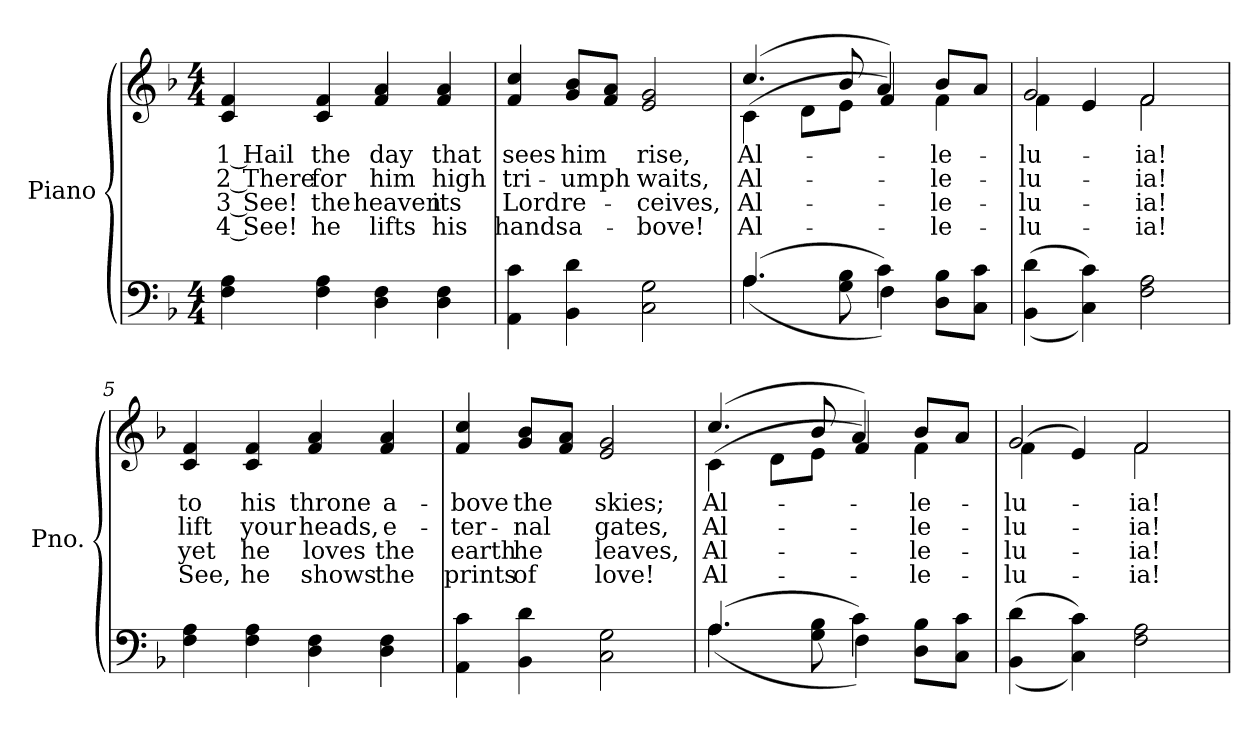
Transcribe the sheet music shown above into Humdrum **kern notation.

**kern	**kern	**text	**text	**text	**text
*part2	*part1	*part1	*part1	*part1	*part1
*staff2	*staff1	*staff1	*staff1	*staff1	*staff1
*I"Piano	*I"Piano	*	*	*	*
*I'Pno.	*I'Pno.	*	*	*	*
!!LO:PB:g=z
*clefF4	*clefG2	*	*	*	*
*k[b-]	*k[b-]	*	*	*	*
*F:	*F:	*	*	*	*
*M4/4	*M4/4	*	*	*	*
=1	=1	=1	=1	=1	=1
!	!	!LO:LY:b:color=#000000	!LO:LY:b:color=#000000	!LO:LY:b:color=#000000	!LO:LY:b:color=#000000
4Fi\ 4Ai	4ci/ 4fi	1 Hail	2 There	3 See!	4 See!
!	!	!LO:LY:b:color=#000000	!LO:LY:b:color=#000000	!LO:LY:b:color=#000000	!LO:LY:b:color=#000000
4Fi\ 4Ai	4ci/ 4fi	the	for	the	he
!	!	!LO:LY:b:color=#000000	!LO:LY:b:color=#000000	!LO:LY:b:color=#000000	!LO:LY:b:color=#000000
4Di\ 4Fi	4fi/ 4ai	day	him	heaven	lifts
!	!	!LO:LY:b:color=#000000	!LO:LY:b:color=#000000	!LO:LY:b:color=#000000	!LO:LY:b:color=#000000
4Di\ 4Fi	4fi/ 4ai	that	high	its	his
=2	=2	=2	=2	=2	=2
!	!	!LO:LY:b:color=#000000	!LO:LY:b:color=#000000	!LO:LY:b:color=#000000	!LO:LY:b:color=#000000
4AAi\ 4ci	4fi/ 4cci	sees	tri-	Lord	hands
!	!	!LO:LY:b:color=#000000	!LO:LY:b:color=#000000	!LO:LY:b:color=#000000	!LO:LY:b:color=#000000
4BB-i\ 4di	8gi/ 8b-i/L	him	-umph	re-	-a-
.	8fi/ 8ai/J	.	.	.	.
!	!	!LO:LY:b:color=#000000	!LO:LY:b:color=#000000	!LO:LY:b:color=#000000	!LO:LY:b:color=#000000
2Ci\ 2Gi	2ei/ 2gi	rise,	waits,	-ceives,	bove!
=3	=3	=3	=3	=3	=3
*^	*	*	*	*	*
!	!	!	!LO:LY:b:color=#000000	!LO:LY:b:color=#000000	!LO:LY:b:color=#000000	!LO:LY:b:color=#000000
*	*	*^	*	*	*	*
(4.Ai/	(4.Ai\	(4.cci/	(4ci\	Al-	Al-	Al-	-Al-
.	.	.	8di\L	.	.	.	.
8Gi\ 8B-i	8ryy	8b-i/	8ei\J	.	.	.	.
4ci\)	4Fi\)	4ai/)	4fi/)	.	.	.	.
!	!	!	!	!LO:LY:b:color=#000000	!LO:LY:b:color=#000000	!LO:LY:b:color=#000000	!LO:LY:b:color=#000000
8Di\ 8B-i\L	4ryy	8b-i/L	4fi\	-le-	-le-	-le-	-le-
8Ci\ 8ci\J	.	8ai/J	.	.	.	.	.
*v	*v	*	*	*	*	*	*
!!LO:LB:g=z	!!
=4	=4	=4	=4	=4	=4	=4
!	!	!	!LO:LY:b:color=#000000	!LO:LY:b:color=#000000	!LO:LY:b:color=#000000	!LO:LY:b:color=#000000
((4BB-i\ 4di	2gi/	4fi\	-lu-	-lu-	-lu-	-lu-
4Ci\ 4ci))	.	4ei/	.	.	.	.
!	!	!	!LO:LY:b:color=#000000	!LO:LY:b:color=#000000	!LO:LY:b:color=#000000	!LO:LY:b:color=#000000
2Fi\ 2Ai	2fi/	2fi\	-ia!	-ia!	-ia!	ia!
*	*v	*v	*	*	*	*
=5	=5	=5	=5	=5	=5
*	*^	*	*	*	*
!	!	!	!LO:LY:b:color=#000000	!LO:LY:b:color=#000000	!LO:LY:b:color=#000000	!LO:LY:b:color=#000000
*	*v	*v	*	*	*	*
4Fi\ 4Ai	4ci/ 4fi	to	lift	yet	See,
!	!	!LO:LY:b:color=#000000	!LO:LY:b:color=#000000	!LO:LY:b:color=#000000	!LO:LY:b:color=#000000
4Fi\ 4Ai	4ci/ 4fi	his	your	he	he
!	!	!LO:LY:b:color=#000000	!LO:LY:b:color=#000000	!LO:LY:b:color=#000000	!LO:LY:b:color=#000000
4Di\ 4Fi	4fi/ 4ai	throne	heads,	loves	shows
!	!	!LO:LY:b:color=#000000	!LO:LY:b:color=#000000	!LO:LY:b:color=#000000	!LO:LY:b:color=#000000
4Di\ 4Fi	4fi/ 4ai	a-	e-	the	the
=6	=6	=6	=6	=6	=6
!	!	!LO:LY:b:color=#000000	!LO:LY:b:color=#000000	!LO:LY:b:color=#000000	!LO:LY:b:color=#000000
4AAi\ 4ci	4fi/ 4cci	-bove	-ter-	earth	prints
!	!	!LO:LY:b:color=#000000	!LO:LY:b:color=#000000	!LO:LY:b:color=#000000	!LO:LY:b:color=#000000
4BB-i\ 4di	8gi/ 8b-i/L	the	-nal	he	of
.	8fi/ 8ai/J	.	.	.	.
!	!	!LO:LY:b:color=#000000	!LO:LY:b:color=#000000	!LO:LY:b:color=#000000	!LO:LY:b:color=#000000
2Ci\ 2Gi	2ei/ 2gi	skies;	gates,	leaves,	love!
=7	=7	=7	=7	=7	=7
*^	*	*	*	*	*
!	!	!	!LO:LY:b:color=#000000	!LO:LY:b:color=#000000	!LO:LY:b:color=#000000	!LO:LY:b:color=#000000
*	*	*^	*	*	*	*
(4.Ai/	(4.Ai\	(4.cci/	(4ci\	Al-	Al-	Al-	-Al-
.	.	.	8di\L	.	.	.	.
8Gi\ 8B-i	8ryy	8b-i/	8ei\J	.	.	.	.
4ci\)	4Fi\)	4ai/)	4fi/)	.	.	.	.
!	!	!	!	!LO:LY:b:color=#000000	!LO:LY:b:color=#000000	!LO:LY:b:color=#000000	!LO:LY:b:color=#000000
8Di\ 8B-i\L	4ryy	8b-i/L	4fi\	-le-	-le-	-le-	-le-
8Ci\ 8ci\J	.	8ai/J	.	.	.	.	.
*v	*v	*	*	*	*	*	*
!!LO:LB:g=z	!!
=8	=8	=8	=8	=8	=8	=8
!	!	!	!LO:LY:b:color=#000000	!LO:LY:b:color=#000000	!LO:LY:b:color=#000000	!LO:LY:b:color=#000000
((4BB-i\ 4di	2gi/	(4fi\	-lu-	-lu-	-lu-	-lu-
4Ci\ 4ci))	.	4ei/)	.	.	.	.
!	!	!	!LO:LY:b:color=#000000	!LO:LY:b:color=#000000	!LO:LY:b:color=#000000	!LO:LY:b:color=#000000
2Fi\ 2Ai	2fi/	2fi\	-ia!	-ia!	-ia!	ia!
*	*v	*v	*	*	*	*
=	=	=	=	=	=
*-	*-	*-	*-	*-	*-
